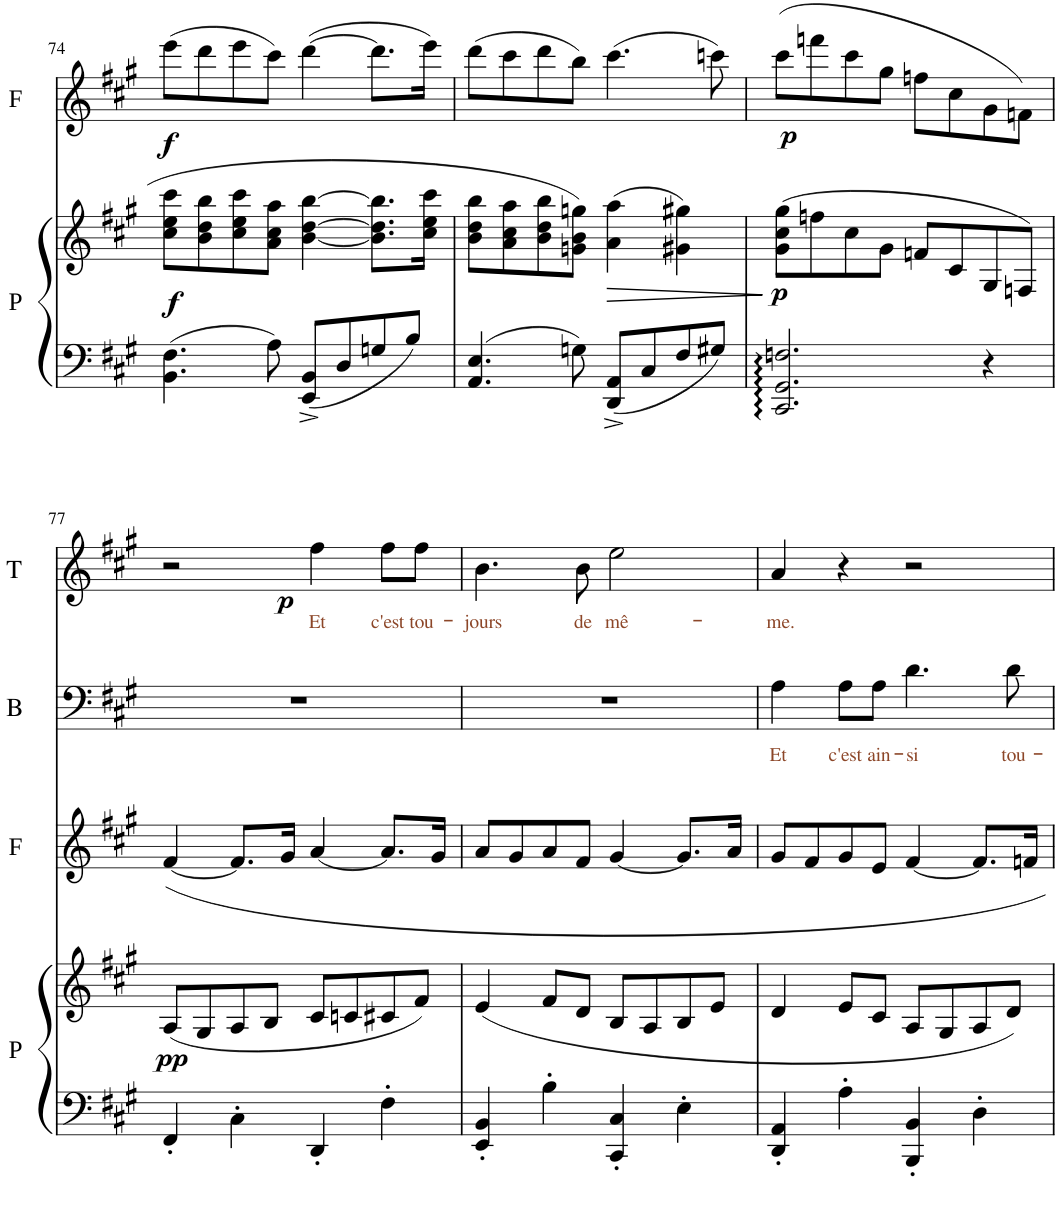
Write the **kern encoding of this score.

**kern	**kern	**dynam	**kern	**dynam	**kern	**text	**kern	**text	**dynam
*part4	*part4	*part4	*part3	*part3	*part2	*part2	*part1	*part1	*part1
*staff5	*staff4	*staff4/5	*staff3	*staff3	*staff2	*staff2	*staff1	*staff1	*staff1
*I"Piano	*	*	*I"Flute	*	*I"B	*	*I"T	*	*
*I'P	*	*	*I'F	*	*I'B	*	*I'T	*	*
!!LO:PB:g=z
*clefF4	*clefG2	*	*clefG2	*	*clefF4	*	*clefG2	*	*
*k[f#c#g#]	*k[f#c#g#]	*	*k[f#c#g#]	*	*k[f#c#g#]	*	*k[f#c#g#]	*	*
*M4/4	*M4/4	*	*M4/4	*	*M4/4	*	*M4/4	*	*
=74	=74	=74	=74	=74	=74	=74	=74	=74	=74
!	!	!LO:DY:b	!	!LO:DY:b	!	!	!	!	!
4.BB\ 4.F#\	8cc#\ 8ee\ 8ccc#\L	f	(8eee\L	f	1r	.	1r	.	.
.	8b\ 8dd\ 8bb\	.	8ddd\	.	.	.	.	.	.
.	8cc#\ 8ee\ 8ccc#\	.	8eee\	.	.	.	.	.	.
8A\	8a\ 8cc#\ 8aa\J	.	8ccc#\J)	.	.	.	.	.	.
8EE/^ 8BB/^L	[4b\ [4dd\ [4bb\	.	([4ddd\	.	.	.	.	.	.
8D/	.	.	.	.	.	.	.	.	.
8Gn/	8.b\] 8.dd\] 8.bb\]L	.	8.ddd\L]	.	.	.	.	.	.
8B/J	.	.	.	.	.	.	.	.	.
.	16cc#\ 16ee\ 16ccc#\Jk	.	16eee\Jk)	.	.	.	.	.	.
=75	=75	=75	=75	=75	=75	=75	=75	=75	=75
4.AA/ 4.E/	8b\ 8dd\ 8bb\L	.	(8ddd\L	.	1r	.	1r	.	.
.	8a\ 8cc#\ 8aa\	.	8ccc#\	.	.	.	.	.	.
.	8b\ 8dd\ 8bb\	.	8ddd\	.	.	.	.	.	.
8Gn\	8gn\ 8b\ 8ggn\J	.	8bb\J)	.	.	.	.	.	.
!	!	!LO:HP:b	!	!	!	!	!	!	!
8DD/^ 8AA/^L	(4a\ 4aa\	>	(4.ccc#\	.	.	.	.	.	.
8C#/	.	.	.	.	.	.	.	.	.
8F#/	4g#X\ 4gg#X\)	.	.	.	.	.	.	.	.
8G#X/J	.	.	8cccn\)	.	.	.	.	.	.
.	.	]	.	.	.	.	.	.	.
=76	=76	=76	=76	=76	=76	=76	=76	=76	=76
!	!	!LO:DY:b	!	!LO:DY:b	!	!	!	!	!
2.CC#/ 2.GG#/ 2.Fn/	(8g#\ 8cc#\ 8gg#\L	p	(8ccc#\L	p	1r	.	1r	.	.
.	8ffn\	.	8fffn\	.	.	.	.	.	.
.	8cc#\	.	8ccc#\	.	.	.	.	.	.
.	8g#\J	.	8gg#\J	.	.	.	.	.	.
.	8fn/L	.	8ffn\L	.	.	.	.	.	.
.	8c#/	.	8cc#\	.	.	.	.	.	.
4r	8G#/	.	8g#\	.	.	.	.	.	.
.	8Fn/J)	.	8fn\J)	.	.	.	.	.	.
!!LO:LB:g=z
=77	=77	=77	=77	=77	=77	=77	=77	=77	=77
!	!	!LO:DY:b	!	!	!	!	!	!	!
4FF#'/	(8A/L	pp	[4f#/	.	1r	.	2r	.	.
.	8G#/	.	.	.	.	.	.	.	.
4C#'\	8A/	.	8.f#/L]	.	.	.	.	.	.
.	8B/J	.	.	.	.	.	.	.	.
.	.	.	16g#/Jk	.	.	.	.	.	.
!	!	!	!	!	!	!	!	!LO:LY:b:color=#8C4628	!LO:DY:b
4DD'/	8c#/L	.	[4a/	.	.	.	4ff#\	Et	p
.	8cn/	.	.	.	.	.	.	.	.
!	!	!	!	!	!	!	!	!LO:LY:b:color=#8C4628	!
4F#'\	8c#X/	.	8.a/L]	.	.	.	8ff#\L	c'est	.
!	!	!	!	!	!	!	!	!LO:LY:b:color=#8C4628	!
.	8f#/J)	.	.	.	.	.	8ff#\J	tou-	.
.	.	.	16g#/Jk	.	.	.	.	.	.
=78	=78	=78	=78	=78	=78	=78	=78	=78	=78
!	!	!	!	!	!	!	!	!LO:LY:b:color=#8C4628	!
4EE/' 4BB/'	(4e/	.	8a/L	.	1r	.	4.b\	-jours	.
.	.	.	8g#/	.	.	.	.	.	.
4B'\	8f#/L	.	8a/	.	.	.	.	.	.
!	!	!	!	!	!	!	!	!LO:LY:b:color=#8C4628	!
.	8d/J	.	8f#/J	.	.	.	8b\	de	.
!	!	!	!	!	!	!	!	!LO:LY:b:color=#8C4628	!
4CC#/' 4C#/'	8B/L	.	[4g#/	.	.	.	2ee\	mê-	.
.	8A/	.	.	.	.	.	.	.	.
4E'\	8B/	.	8.g#/L]	.	.	.	.	.	.
.	8e/J	.	.	.	.	.	.	.	.
.	.	.	16a/Jk	.	.	.	.	.	.
=79	=79	=79	=79	=79	=79	=79	=79	=79	=79
!	!	!	!	!	!	!LO:LY:b:color=#8C4628	!	!LO:LY:b:color=#8C4628	!
4DD/' 4AA/'	4d/	.	8g#/L	.	4A\	Et	4a/	-me.	.
.	.	.	8f#/	.	.	.	.	.	.
!	!	!	!	!	!	!LO:LY:b:color=#8C4628	!	!	!
4A'\	8e/L	.	8g#/	.	8A\L	c'est	4r	.	.
!	!	!	!	!	!	!LO:LY:b:color=#8C4628	!	!	!
.	8c#/J	.	8e/J	.	8A\J	ain-	.	.	.
!	!	!	!	!	!	!LO:LY:b:color=#8C4628	!	!	!
4BBB/' 4BB/'	8A/L	.	[4f#/	.	4.d\	-si	2r	.	.
.	8G#/	.	.	.	.	.	.	.	.
4D'\	8A/	.	8.f#/L]	.	.	.	.	.	.
!	!	!	!	!	!	!LO:LY:b:color=#8C4628	!	!	!
.	8d/J)	.	.	.	8d\	tou-	.	.	.
.	.	.	16fn/Jk	.	.	.	.	.	.
=	=	=	=	=	=	=	=	=	=
*-	*-	*-	*-	*-	*-	*-	*-	*-	*-
